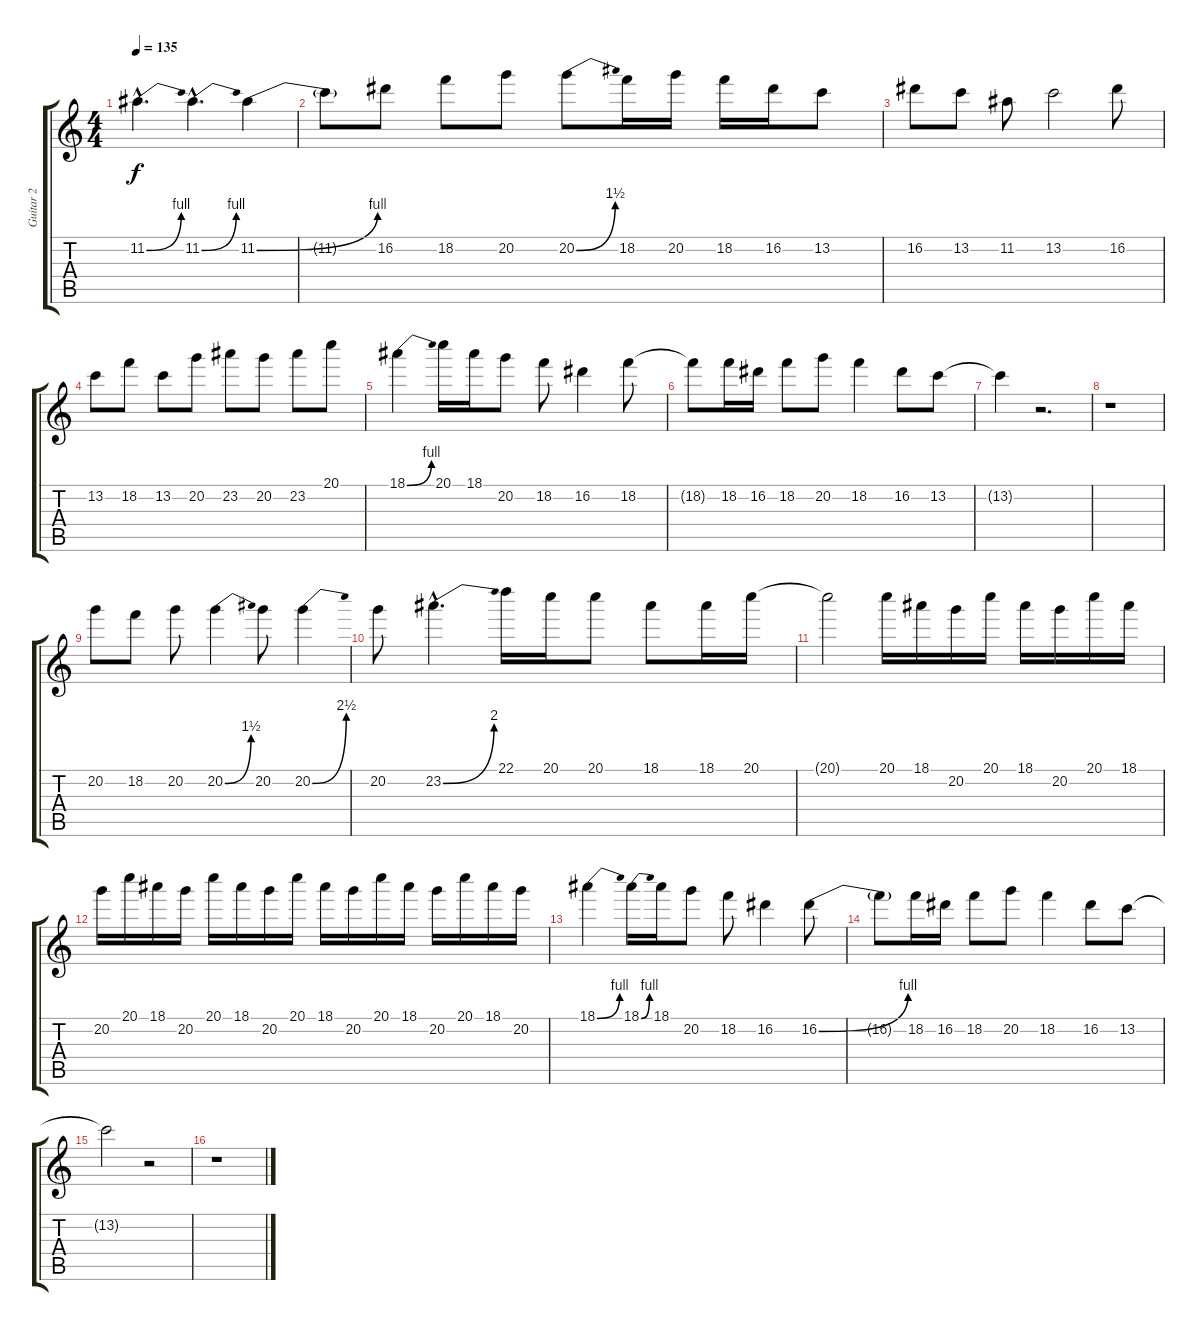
\track ("Guitar 2" "Guitar 2") {instrument overdrivenguitar}
\staff {score tabs}
\tuning (E4 B3 G3 D3 A2 E2) {hide}
\ts (4 4)
\tempo 135
\clef g2
\ks c
11.2{be (bend 0 0 60 4) hac}.4{d dy f} 11.2{be (bend 0 0 60 4) hac}.4{d} 11.2{be (bend 0 0 60 4)}.4 |
11.2{t}.8 16.2.8 18.2.8 20.2.8 20.2{be (bend 0 0 60 6)}.8 18.2.16 20.2.16 18.2.16 16.2.16 13.2.8 |
16.2.8 13.2.8 11.2.8 13.2.2 16.2.8 |
13.2.8 18.2.8 13.2.8 20.2.8 23.2.8 20.2.8 23.2.8 20.1.8 |
18.1{be (bend 0 0 60 4)}.4 20.1.16 18.1.16 20.2.8 18.2.8 16.2.4 18.2.8 |
18.2{t}.8 18.2.16 16.2.16 18.2.8 20.2.8 18.2.4 16.2.8 13.2.8 |
13.2{t}.4 r.2{d} |
r.1 |
20.2.8 18.2.8 20.2.8 20.2{be (bend 0 0 60 6)}.4 20.2.8 20.2{be (bend 0 0 60 10)}.4 |
20.2.8 23.2{be (bend 0 0 60 8) hac}.4{d} 22.1.16 20.1.16 20.1.8 18.1.8 18.1.16 20.1.16 |
20.1{t}.2 20.1.16 18.1.16 20.2.16 20.1.16 18.1.16 20.2.16 20.1.16 18.1.16 |
20.2.16 20.1.16 18.1.16 20.2.16 20.1.16 18.1.16 20.2.16 20.1.16 18.1.16 20.2.16 20.1.16 18.1.16 20.2.16 20.1.16 18.1.16 20.2.16 |
18.1{be (bend 0 0 60 4)}.4 18.1{be (bend 0 0 60 4)}.16 18.1.16 20.2.8 18.2.8 16.2.4 16.2{be (bend 0 0 60 4)}.8 |
16.2{t}.8 18.2.16 16.2.16 18.2.8 20.2.8 18.2.4 16.2.8 13.2.8 |
13.2{t}.2 r.2 |
r.1
